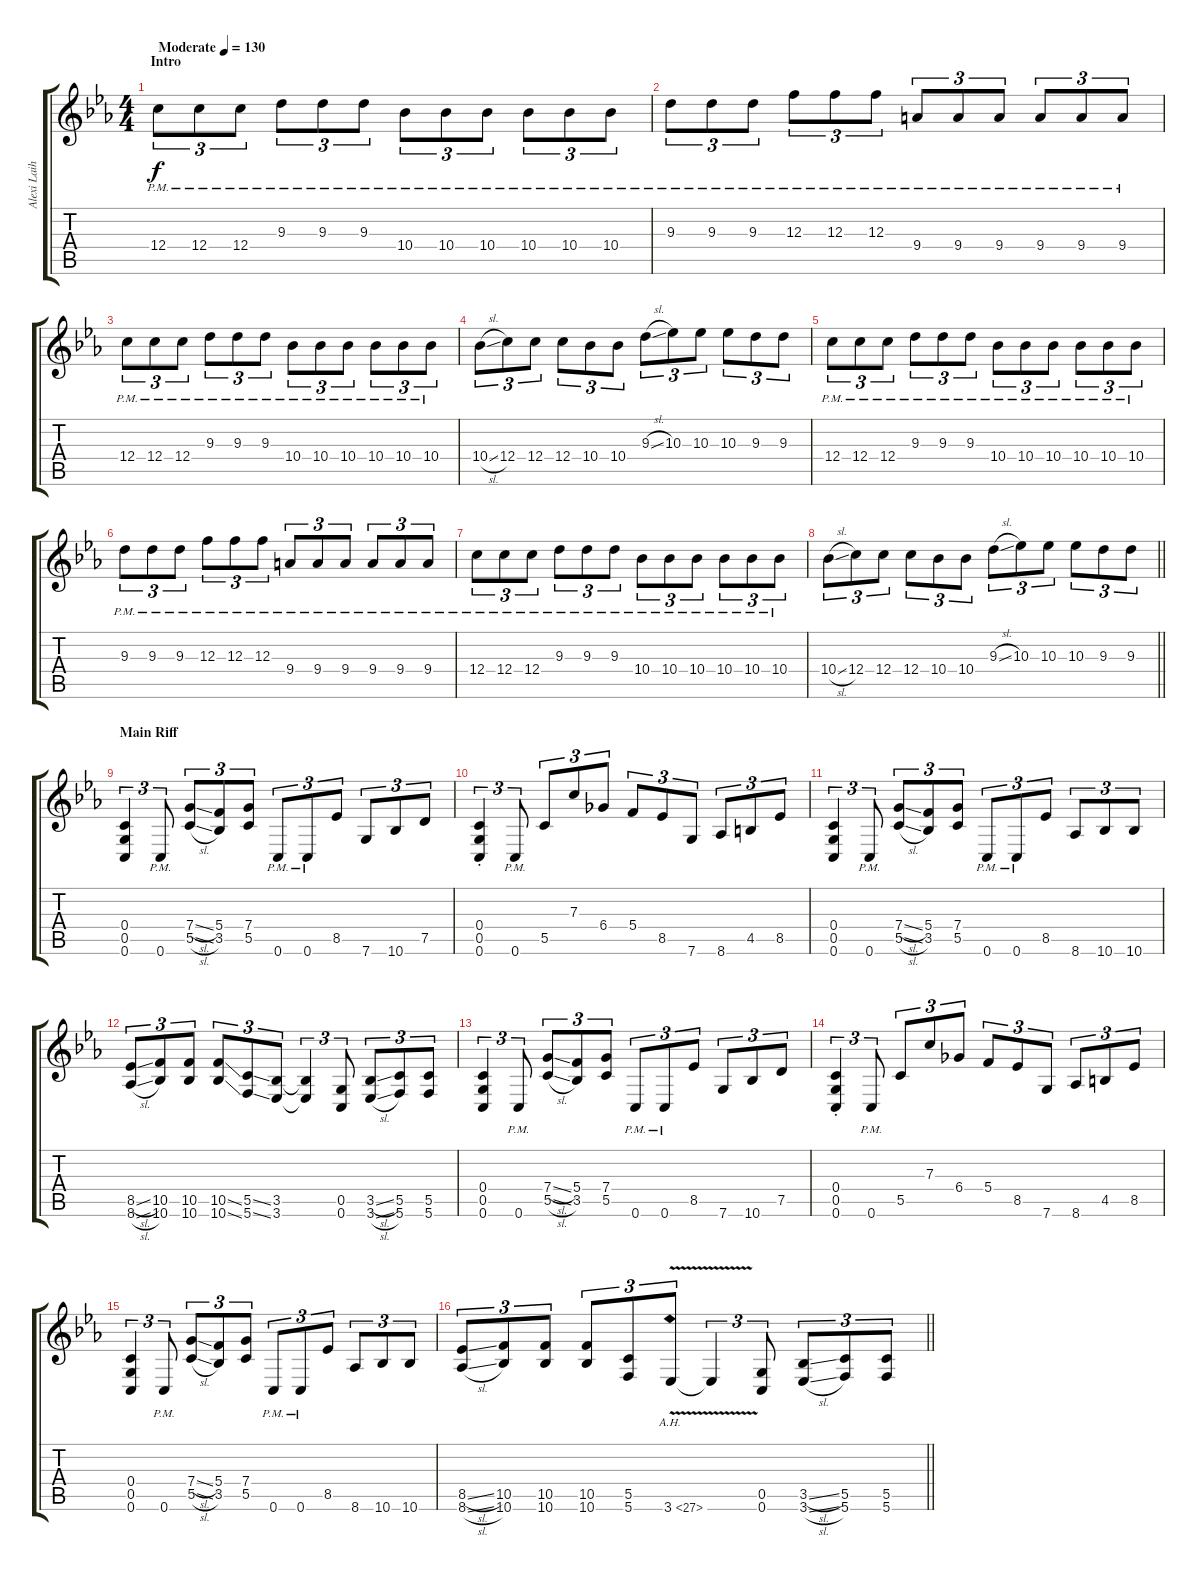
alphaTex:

\track ("Alexi Laiho" "Alexi Laih") {instrument distortionguitar}
\staff {score tabs}
\tuning (D4 A3 F3 C3 G2 C2) {hide}
\ts (4 4)
\section ("" "Intro")
\tempo (130 "Moderate")
\clef g2
\ks eb
12.4{pm}.8{tu (3 2) dy f instrument distortionguitar} 12.4{pm}.8{tu (3 2)} 12.4{pm}.8{tu (3 2)} 9.3{pm}.8{tu (3 2)} 9.3{pm}.8{tu (3 2)} 9.3{pm}.8{tu (3 2)} 10.4{pm}.8{tu (3 2)} 10.4{pm}.8{tu (3 2)} 10.4{pm}.8{tu (3 2)} 10.4{pm}.8{tu (3 2)} 10.4{pm}.8{tu (3 2)} 10.4{pm}.8{tu (3 2)} |
9.3{pm}.8{tu (3 2)} 9.3{pm}.8{tu (3 2)} 9.3{pm}.8{tu (3 2)} 12.3{pm}.8{tu (3 2)} 12.3{pm}.8{tu (3 2)} 12.3{pm}.8{tu (3 2)} 9.4{pm}.8{tu (3 2)} 9.4{pm}.8{tu (3 2)} 9.4{pm}.8{tu (3 2)} 9.4{pm}.8{tu (3 2)} 9.4{pm}.8{tu (3 2)} 9.4{pm}.8{tu (3 2)} |
12.4{pm}.8{tu (3 2)} 12.4{pm}.8{tu (3 2)} 12.4{pm}.8{tu (3 2)} 9.3{pm}.8{tu (3 2)} 9.3{pm}.8{tu (3 2)} 9.3{pm}.8{tu (3 2)} 10.4{pm}.8{tu (3 2)} 10.4{pm}.8{tu (3 2)} 10.4{pm}.8{tu (3 2)} 10.4{pm}.8{tu (3 2)} 10.4{pm}.8{tu (3 2)} 10.4{pm}.8{tu (3 2)} |
10.4{sl}.8{tu (3 2)} 12.4.8{tu (3 2)} 12.4.8{tu (3 2)} 12.4.8{tu (3 2)} 10.4.8{tu (3 2)} 10.4.8{tu (3 2)} 9.3{sl}.8{tu (3 2)} 10.3.8{tu (3 2)} 10.3.8{tu (3 2)} 10.3.8{tu (3 2)} 9.3.8{tu (3 2)} 9.3.8{tu (3 2)} |
12.4{pm}.8{tu (3 2)} 12.4{pm}.8{tu (3 2)} 12.4{pm}.8{tu (3 2)} 9.3{pm}.8{tu (3 2)} 9.3{pm}.8{tu (3 2)} 9.3{pm}.8{tu (3 2)} 10.4{pm}.8{tu (3 2)} 10.4{pm}.8{tu (3 2)} 10.4{pm}.8{tu (3 2)} 10.4{pm}.8{tu (3 2)} 10.4{pm}.8{tu (3 2)} 10.4{pm}.8{tu (3 2)} |
9.3{pm}.8{tu (3 2)} 9.3{pm}.8{tu (3 2)} 9.3{pm}.8{tu (3 2)} 12.3{pm}.8{tu (3 2)} 12.3{pm}.8{tu (3 2)} 12.3{pm}.8{tu (3 2)} 9.4{pm}.8{tu (3 2)} 9.4{pm}.8{tu (3 2)} 9.4{pm}.8{tu (3 2)} 9.4{pm}.8{tu (3 2)} 9.4{pm}.8{tu (3 2)} 9.4{pm}.8{tu (3 2)} |
12.4{pm}.8{tu (3 2)} 12.4{pm}.8{tu (3 2)} 12.4{pm}.8{tu (3 2)} 9.3{pm}.8{tu (3 2)} 9.3{pm}.8{tu (3 2)} 9.3{pm}.8{tu (3 2)} 10.4{pm}.8{tu (3 2)} 10.4{pm}.8{tu (3 2)} 10.4{pm}.8{tu (3 2)} 10.4{pm}.8{tu (3 2)} 10.4{pm}.8{tu (3 2)} 10.4{pm}.8{tu (3 2)} |
\barLineRight lightlight
10.4{sl}.8{tu (3 2)} 12.4.8{tu (3 2)} 12.4.8{tu (3 2)} 12.4.8{tu (3 2)} 10.4.8{tu (3 2)} 10.4.8{tu (3 2)} 9.3{sl}.8{tu (3 2)} 10.3.8{tu (3 2)} 10.3.8{tu (3 2)} 10.3.8{tu (3 2)} 9.3.8{tu (3 2)} 9.3.8{tu (3 2)} |
\section ("" "Main Riff")
(0.4 0.5 0.6).4{tu (3 2)} 0.6{pm}.8{tu (3 2)} (7.4{sl} 5.5{sl}).8{tu (3 2)} (5.4 3.5).8{tu (3 2)} (7.4 5.5).8{tu (3 2)} 0.6{pm}.8{tu (3 2)} 0.6{pm}.8{tu (3 2)} 8.5.8{tu (3 2)} 7.6.8{tu (3 2)} 10.6.8{tu (3 2)} 7.5.8{tu (3 2)} |
(0.4{st} 0.5{st} 0.6{st}).4{tu (3 2)} 0.6{pm}.8{tu (3 2)} 5.5.8{tu (3 2)} 7.3.8{tu (3 2)} 6.4.8{tu (3 2)} 5.4.8{tu (3 2)} 8.5.8{tu (3 2)} 7.6.8{tu (3 2)} 8.6.8{tu (3 2)} 4.5.8{tu (3 2)} 8.5.8{tu (3 2)} |
(0.4 0.5 0.6).4{tu (3 2)} 0.6{pm}.8{tu (3 2)} (7.4{sl} 5.5{sl}).8{tu (3 2)} (5.4 3.5).8{tu (3 2)} (7.4 5.5).8{tu (3 2)} 0.6{pm}.8{tu (3 2)} 0.6{pm}.8{tu (3 2)} 8.5.8{tu (3 2)} 8.6.8{tu (3 2)} 10.6.8{tu (3 2)} 10.6.8{tu (3 2)} |
(8.5{sl} 8.6{sl}).8{tu (3 2)} (10.5 10.6).8{tu (3 2)} (10.5 10.6).8{tu (3 2)} (10.5{ss} 10.6{ss}).8{tu (3 2)} (5.5{ss} 5.6{ss}).8{tu (3 2)} (3.5 3.6).8{tu (3 2)} (3.5{t} 3.6{t}).4{tu (3 2)} (0.5 0.6).8{tu (3 2)} (3.5{sl} 3.6{sl}).8{tu (3 2)} (5.5 5.6).8{tu (3 2)} (5.5 5.6).8{tu (3 2)} |
(0.4 0.5 0.6).4{tu (3 2)} 0.6{pm}.8{tu (3 2)} (7.4{sl} 5.5{sl}).8{tu (3 2)} (5.4 3.5).8{tu (3 2)} (7.4 5.5).8{tu (3 2)} 0.6{pm}.8{tu (3 2)} 0.6{pm}.8{tu (3 2)} 8.5.8{tu (3 2)} 7.6.8{tu (3 2)} 10.6.8{tu (3 2)} 7.5.8{tu (3 2)} |
(0.4{st} 0.5{st} 0.6{st}).4{tu (3 2)} 0.6{pm}.8{tu (3 2)} 5.5.8{tu (3 2)} 7.3.8{tu (3 2)} 6.4.8{tu (3 2)} 5.4.8{tu (3 2)} 8.5.8{tu (3 2)} 7.6.8{tu (3 2)} 8.6.8{tu (3 2)} 4.5.8{tu (3 2)} 8.5.8{tu (3 2)} |
(0.4 0.5 0.6).4{tu (3 2)} 0.6{pm}.8{tu (3 2)} (7.4{sl} 5.5{sl}).8{tu (3 2)} (5.4 3.5).8{tu (3 2)} (7.4 5.5).8{tu (3 2)} 0.6{pm}.8{tu (3 2)} 0.6{pm}.8{tu (3 2)} 8.5.8{tu (3 2)} 8.6.8{tu (3 2)} 10.6.8{tu (3 2)} 10.6.8{tu (3 2)} |
\barLineRight lightlight
(8.5{sl} 8.6{sl}).8{tu (3 2)} (10.5 10.6).8{tu (3 2)} (10.5 10.6).8{tu (3 2)} (10.5 10.6).8{tu (3 2)} (5.5 5.6).8{tu (3 2)} 3.6{ah 24 v}.8{tu (3 2)} 3.6{t}.4{tu (3 2)} (0.5 0.6).8{tu (3 2)} (3.5{sl} 3.6{sl}).8{tu (3 2)} (5.5 5.6).8{tu (3 2)} (5.5 5.6).8{tu (3 2)}
